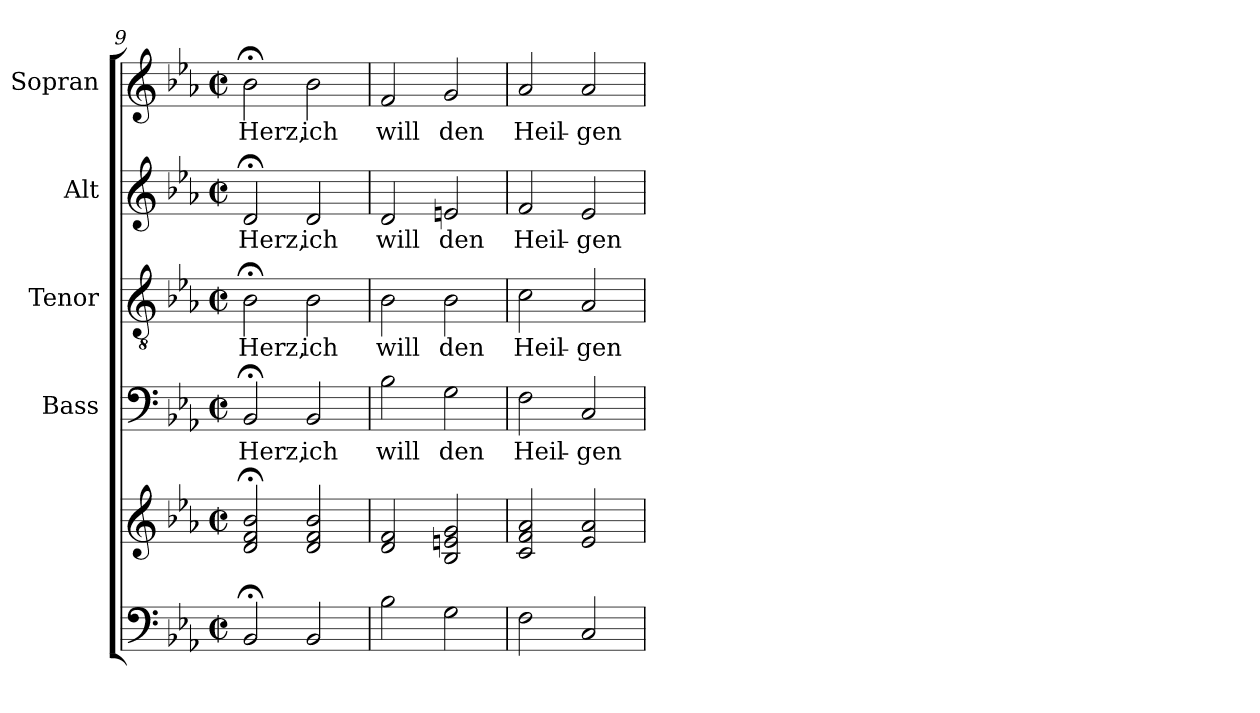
**kern	**kern	**kern	**text	**kern	**text	**kern	**text	**kern	**text
*part5	*part5	*part4	*part4	*part3	*part3	*part2	*part2	*part1	*part1
*staff6	*staff5	*staff4	*staff4	*staff3	*staff3	*staff2	*staff2	*staff1	*staff1
*	*	*I"Bass	*	*I"Tenor	*	*I"Alt	*	*I"Sopran	*
*	*	*I'B.	*	*I'T.	*	*I'A.	*	*I'S.	*
*clefF4	*clefG2	*clefF4	*	*clefGv2	*	*clefG2	*	*clefG2	*
*k[b-e-a-]	*k[b-e-a-]	*k[b-e-a-]	*	*k[b-e-a-]	*	*k[b-e-a-]	*	*k[b-e-a-]	*
*E-:	*E-:	*E-:	*	*E-:	*	*E-:	*	*E-:	*
*M2/2	*M2/2	*M2/2	*	*M2/2	*	*M2/2	*	*M2/2	*
*met(c|)	*met(c|)	*met(c|)	*	*met(c|)	*	*met(c|)	*	*met(c|)	*
=9	=9	=9	=9	=9	=9	=9	=9	=9	=9
!	!	!	!LO:LY:b	!	!LO:LY:b	!	!LO:LY:b	!	!LO:LY:b
2BB-;</	2d/;< 2f/;< 2b-/;<	2BB-;</	Herz,	2B-;<\	Herz,	2d;</	Herz,	2b-;<\	Herz,
!	!	!	!LO:LY:b	!	!LO:LY:b	!	!LO:LY:b	!	!LO:LY:b
2BB-/	2d/ 2f/ 2b-/	2BB-/	ich	2B-\	ich	2d/	ich	2b-\	ich
=10	=10	=10	=10	=10	=10	=10	=10	=10	=10
!	!	!	!LO:LY:b	!	!LO:LY:b	!	!LO:LY:b	!	!LO:LY:b
2B-\	2d/ 2f/	2B-\	will	2B-\	will	2d/	will	2f/	will
!	!	!	!LO:LY:b	!	!LO:LY:b	!	!LO:LY:b	!	!LO:LY:b
2G\	2B-/ 2en/ 2g/	2G\	den	2B-\	den	2en/	den	2g/	den
=11	=11	=11	=11	=11	=11	=11	=11	=11	=11
!	!	!	!LO:LY:b	!	!LO:LY:b	!	!LO:LY:b	!	!LO:LY:b
2F\	2c/ 2f/ 2a-/	2F\	Heil-	2c\	Heil-	2f/	Heil-	2a-/	Heil-
!	!	!	!LO:LY:b	!	!LO:LY:b	!	!LO:LY:b	!	!LO:LY:b
2C/	2e-/ 2a-/	2C/	-gen	2A-/	-gen	2e-/	-gen	2a-/	-gen
=	=	=	=	=	=	=	=	=	=
*-	*-	*-	*-	*-	*-	*-	*-	*-	*-
